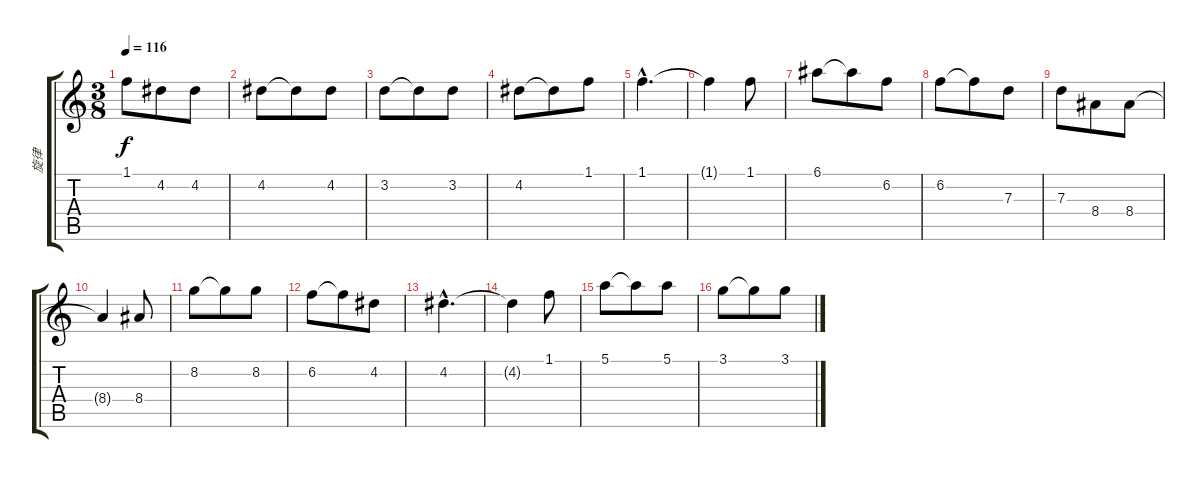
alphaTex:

\track ("旋律" "旋律") {instrument acousticguitarnylon}
\staff {score tabs}
\tuning (E4 B3 G3 D3 A2 E2) {hide}
\ts (3 8)
\tempo 116
\clef g2
\ks c
1.1.8{dy f} 4.2.8 4.2.8 |
4.2.8 4.2{t}.8 4.2.8 |
3.2.8 3.2{t}.8 3.2.8 |
4.2.8 4.2{t}.8 1.1.8 |
1.1{hac}.4{d} |
1.1{t}.4 1.1.8 |
6.1.8 6.1{t}.8 6.2.8 |
6.2.8 6.2{t}.8 7.3.8 |
7.3.8 8.4.8 8.4.8 |
8.4{t}.4 8.4.8 |
8.2.8 8.2{t}.8 8.2.8 |
6.2.8 6.2{t}.8 4.2.8 |
4.2{hac}.4{d} |
4.2{t}.4 1.1.8 |
5.1.8 5.1{t}.8 5.1.8 |
3.1.8 3.1{t}.8 3.1.8
